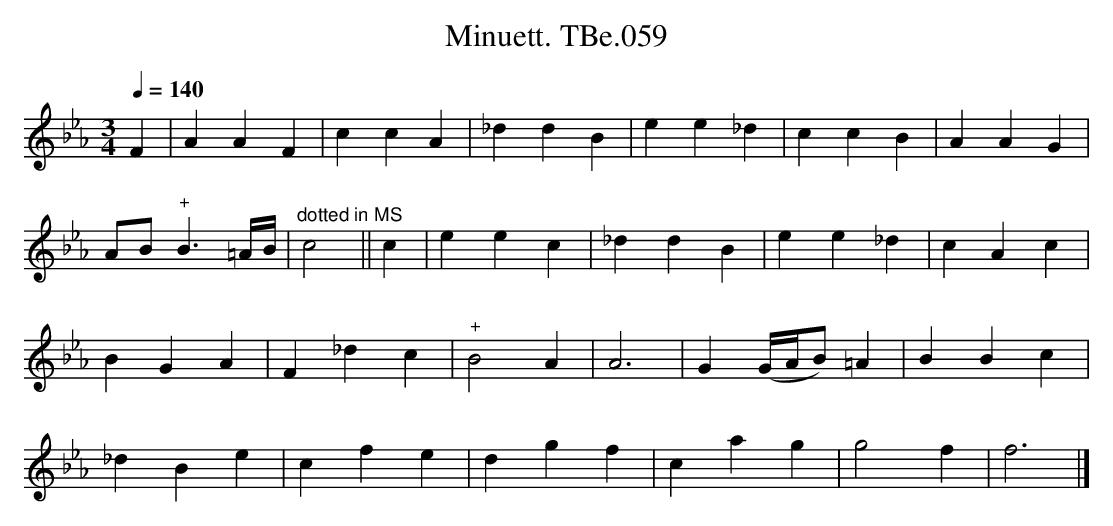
X:1
T:Minuett. TBe.059
M:3/4
L:1/4
Q:1/4=140
K:Eb
F | AAF | ccA | _ddB | ee_d | ccB | AAG |
A/B/ "^+"B3/2=A//B// | "^dotted in MS"c2 ||\
c | eec | _ddB | ee_d | cAc |
BGA | F_dc | "^+"B2 A | A3 | \
G (G/4A/4B/)=A | BBc |
_dBe | cfe | dgf | cag | g2f | f3 |]
